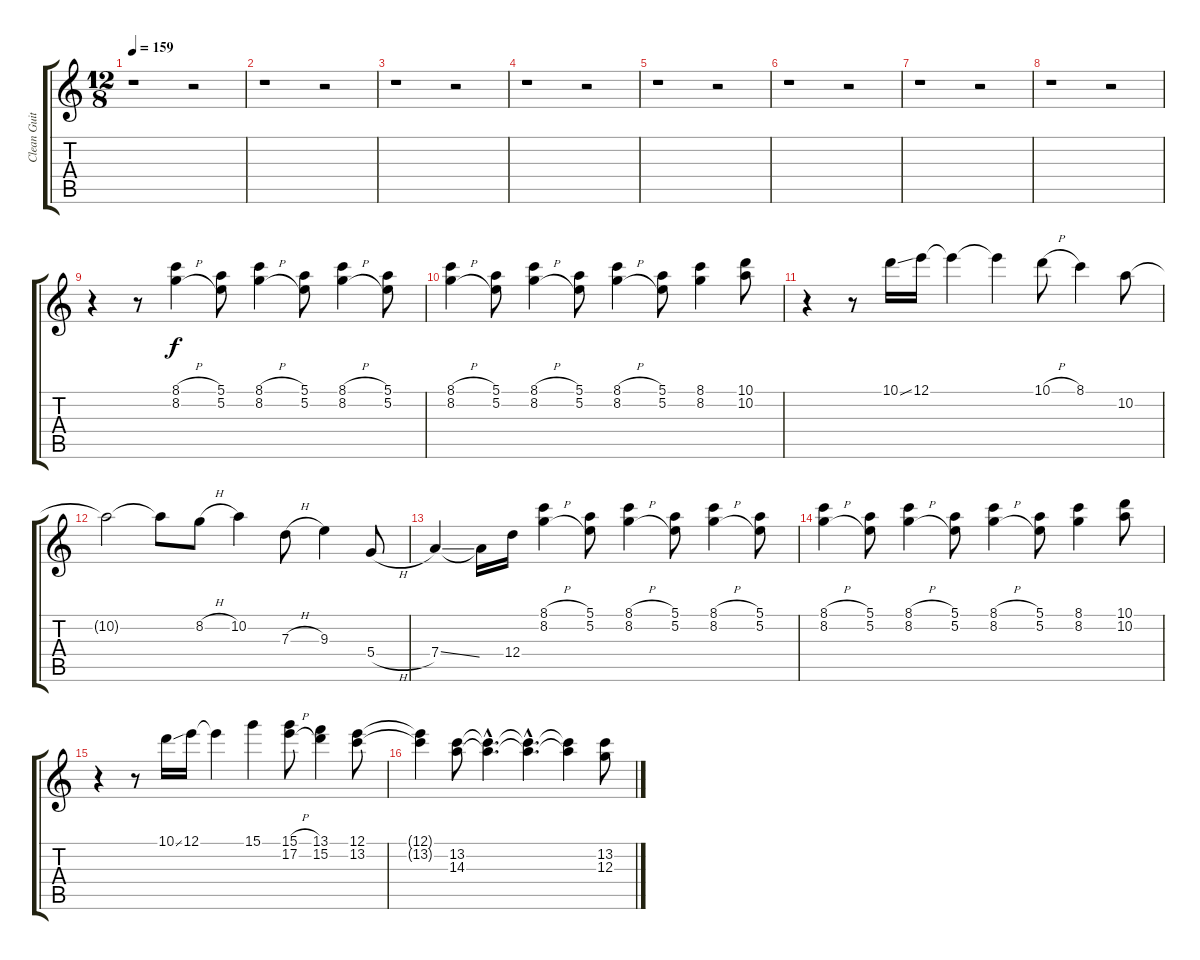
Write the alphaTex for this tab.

\track ("Clean Guitar" "Clean Guit") {instrument electricguitarclean}
\staff {score tabs}
\tuning (E4 B3 G3 D3 A2 E2) {hide}
\ts (12 8)
\tempo 159
\clef g2
\ks c
r.1{dy f} r.2 |
r.1 r.2 |
r.1 r.2 |
r.1 r.2 |
r.1 r.2 |
r.1 r.2 |
r.1 r.2 |
r.1 r.2 |
r.4 r.8 (8.1{h} 8.2{h}).4 (5.1 5.2).8 (8.1{h} 8.2{h}).4 (5.1 5.2).8 (8.1{h} 8.2{h}).4 (5.1 5.2).8 |
(8.1{h} 8.2{h}).4 (5.1 5.2).8 (8.1{h} 8.2{h}).4 (5.1 5.2).8 (8.1{h} 8.2{h}).4 (5.1 5.2).8 (8.1 8.2).4 (10.1 10.2).8 |
r.4 r.8 10.1{ss}.16 12.1.16 12.1{t}.4 12.1{t}.4 10.1{h}.8 8.1.4 10.2.8 |
10.2{t}.2 10.2{t}.8 8.2{h}.8 10.2.4 7.3{h}.8 9.3.4 5.4{h}.8 |
7.4{ss}.4 7.4{t}.16 12.4.16 (8.1{h} 8.2{h}).4 (5.1 5.2).8 (8.1{h} 8.2{h}).4 (5.1 5.2).8 (8.1{h} 8.2{h}).4 (5.1 5.2).8 |
(8.1{h} 8.2{h}).4 (5.1 5.2).8 (8.1{h} 8.2{h}).4 (5.1 5.2).8 (8.1{h} 8.2{h}).4 (5.1 5.2).8 (8.1 8.2).4 (10.1 10.2).8 |
r.4 r.8 10.1{ss}.16 12.1.16 12.1{t}.4 15.1.4 (15.1{h} 17.2{h}).8 (13.1 15.2).4 (12.1 13.2).8 |
(12.1{t} 13.2{t}).4 (13.2 14.3).8 (13.2{hac t} 14.3{hac t}).4{d} (13.2{hac t} 14.3{hac t}).4{d} (13.2{t} 14.3{t}).4 (13.2{ss} 12.3{ss}).8
